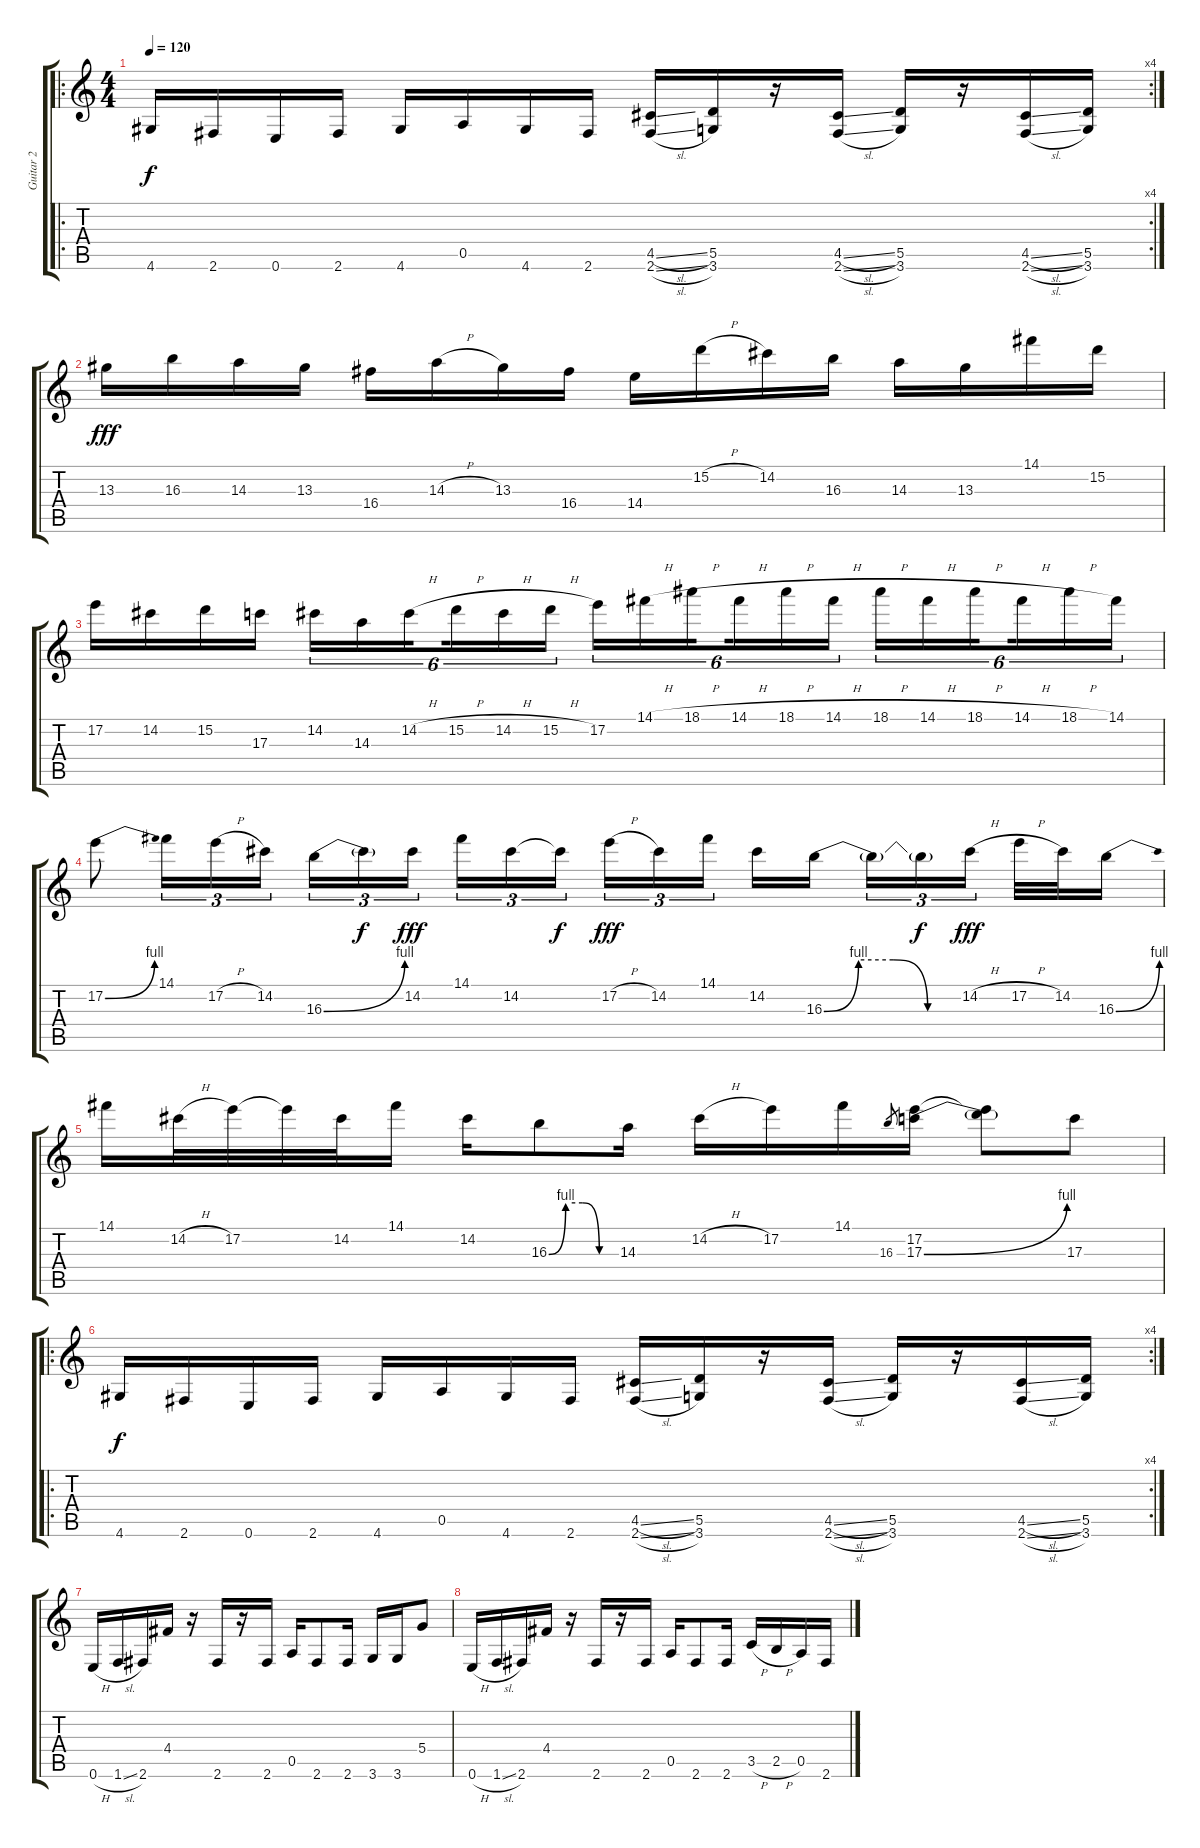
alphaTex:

\track ("Guitar 2" "Guitar 2") {instrument distortionguitar}
\staff {score tabs}
\tuning (E4 B3 G3 D3 A2 E2) {hide}
\ro
\rc 4
\ts (4 4)
\tempo 120
\clef g2
\ks c
4.6.16{dy f} 2.6.16 0.6.16 2.6.16 4.6.16 0.5.16 4.6.16 2.6.16 (4.5{sl} 2.6{sl}).16 (5.5 3.6).16 r.16 (4.5{sl} 2.6{sl}).16 (5.5 3.6).16 r.16 (4.5{sl} 2.6{sl}).16 (5.5 3.6).16 |
13.3.16{dy fff} 16.3.16 14.3.16 13.3.16 16.4.16 14.3{h}.16 13.3.16 16.4.16 14.4.16 15.2{h}.16 14.2.16 16.3.16 14.3.16 13.3.16 14.1.16 15.2.16 |
17.2.16 14.2.16 15.2.16 17.3.16 14.2.16{tu (6 4)} 14.3.16{tu (6 4)} 14.2{h}.16{tu (6 4) beam splitsecondary} 15.2{h}.16{tu (6 4)} 14.2{h}.16{tu (6 4)} 15.2{h}.16{tu (6 4)} 17.2.16{tu (6 4)} 14.1{h}.16{tu (6 4)} 18.1{h}.16{tu (6 4) beam splitsecondary} 14.1{h}.16{tu (6 4)} 18.1{h}.16{tu (6 4)} 14.1{h}.16{tu (6 4)} 18.1{h}.16{tu (6 4)} 14.1{h}.16{tu (6 4)} 18.1{h}.16{tu (6 4) beam splitsecondary} 14.1{h}.16{tu (6 4)} 18.1{h}.16{tu (6 4)} 14.1.16{tu (6 4)} |
17.2{be (bend 0 0 60 4)}.8 14.1.16{tu (3 2)} 17.2{h}.16{tu (3 2)} 14.2.16{tu (3 2)} 16.3{be (bend 0 0 60 4)}.16{tu (3 2)} 16.3{t}.16{tu (3 2) dy f} 14.2.16{tu (3 2) dy fff beam splitsecondary} 14.1.16{tu (3 2)} 14.2.16{tu (3 2)} 14.2{t}.16{tu (3 2) dy f} 17.2{h}.16{tu (3 2) dy fff} 14.2.16{tu (3 2)} 14.1.16{tu (3 2) beam splitsecondary} 14.2.16 16.3{be (custom 0 0 15 4 30 4 45 0 60 0)}.16 16.3{t}.16{tu (3 2)} 16.3{t}.16{tu (3 2) dy f} 14.2{h}.16{tu (3 2) dy fff beam splitsecondary} 17.2{h}.32 14.2.32 16.3{be (bend 0 0 60 4)}.16 |
14.1.16 14.2{h}.32 17.2.32 17.2{t}.32 14.2.32 14.1.16 14.2.16 16.3{be (custom 0 0 15 4 30 4 45 0 60 0)}.8 14.3.16 14.2{h}.16 17.2.16 14.1.16 16.3.8{gr} (17.2 17.3{be (bend 0 0 60 4)}).16 (17.2{t} 17.3{t}).8 17.3.8 |
\ro
\rc 4
4.6.16{dy f} 2.6.16 0.6.16 2.6.16 4.6.16 0.5.16 4.6.16 2.6.16 (4.5{sl} 2.6{sl}).16 (5.5 3.6).16 r.16 (4.5{sl} 2.6{sl}).16 (5.5 3.6).16 r.16 (4.5{sl} 2.6{sl}).16 (5.5 3.6).16 |
0.6{h}.16 1.6{sl}.16 2.6.16 4.4.16 r.16 2.6.16 r.16 2.6.16 0.5.16 2.6.8 2.6.16 3.6.16 3.6.16 5.4.8 |
0.6{h}.16 1.6{sl}.16 2.6.16 4.4.16 r.16 2.6.16 r.16 2.6.16 0.5.16 2.6.8 2.6.16 3.5{h}.16 2.5{h}.16 0.5.16 2.6.16
